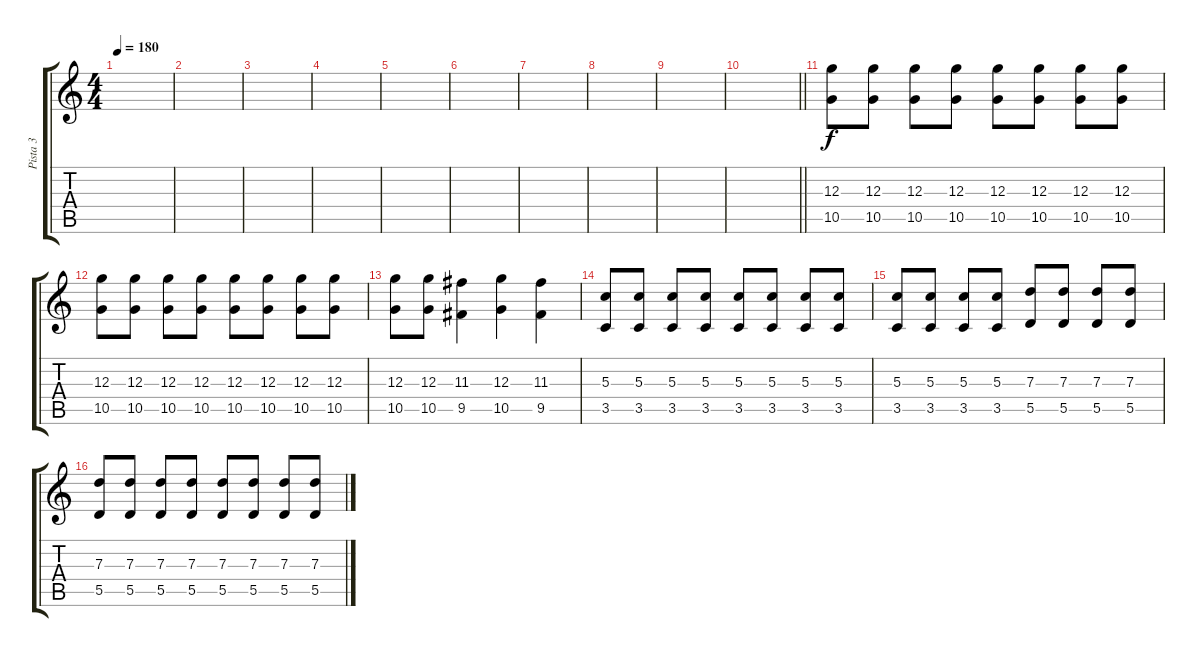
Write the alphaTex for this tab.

\track ("Pista 3" "Pista 3") {instrument distortionguitar}
\staff {score tabs}
\tuning (E4 B3 G3 D3 A2 E2) {hide}
\ts (4 4)
\tempo 180
\clef g2
\ks c
|
|
|
|
|
|
|
|
|
\barLineRight lightlight
|
\section ("" "")
(12.3 10.5).8{volume 13 instrument distortionguitar} (12.3 10.5).8 (12.3 10.5).8 (12.3 10.5).8 (12.3 10.5).8 (12.3 10.5).8 (12.3 10.5).8 (12.3 10.5).8 |
(12.3 10.5).8 (12.3 10.5).8 (12.3 10.5).8 (12.3 10.5).8 (12.3 10.5).8 (12.3 10.5).8 (12.3 10.5).8 (12.3 10.5).8 |
(12.3 10.5).8 (12.3 10.5).8 (11.3 9.5).4 (12.3 10.5).4 (11.3 9.5).4 |
(5.3 3.5).8 (5.3 3.5).8 (5.3 3.5).8 (5.3 3.5).8 (5.3 3.5).8 (5.3 3.5).8 (5.3 3.5).8 (5.3 3.5).8 |
(5.3 3.5).8 (5.3 3.5).8 (5.3 3.5).8 (5.3 3.5).8 (7.3 5.5).8 (7.3 5.5).8 (7.3 5.5).8 (7.3 5.5).8 |
(7.3 5.5).8 (7.3 5.5).8 (7.3 5.5).8 (7.3 5.5).8 (7.3 5.5).8 (7.3 5.5).8 (7.3 5.5).8 (7.3 5.5).8
